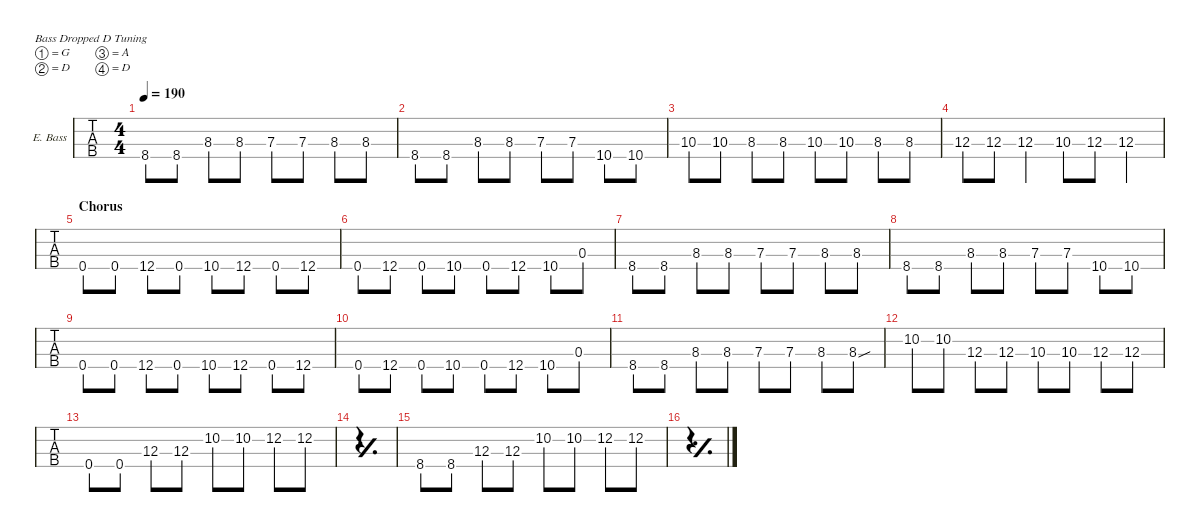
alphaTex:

\defaultSystemsLayout 4
\hideDynamics
\bracketExtendMode nobrackets
\firstSystemTrackNameOrientation horizontal
\track ("Ele. Bass" "E. Bass") {defaultSystemsLayout 4 instrument electricbassfinger}
\staff {tabs}
\tuning (G2 D2 A1 D1)
\ts (4 4)
\tempo 190
\clef f4
\scale
0.284855
\ks dminor
8.4{acc b}.8{dy f} 8.4{acc b}.8 8.3{acc forcenatural}.8 8.3{acc forcenatural}.8 7.3{acc forcenatural}.8 7.3{acc forcenatural}.8 8.3{acc forcenatural}.8 8.3{acc forcenatural}.8 |
\scale
0.238382 8.4{acc b}.8 8.4{acc b}.8 8.3{acc forcenatural}.8 8.3{acc forcenatural}.8 7.3{acc forcenatural}.8 7.3{acc forcenatural}.8 10.4{acc forcenatural}.8 10.4{acc forcenatural}.8 |
\scale
0.238381 10.3{acc forcenatural}.8 10.3{acc forcenatural}.8 8.3{acc forcenatural}.8 8.3{acc forcenatural}.8 10.3{acc forcenatural}.8 10.3{acc forcenatural}.8 8.3{acc forcenatural}.8 8.3{acc forcenatural}.8 |
\scale
0.238382 12.3{acc forcenatural}.8 12.3{acc forcenatural}.8 12.3{acc forcenatural}.4 10.3{acc forcenatural}.8 12.3{acc forcenatural}.8 12.3{acc forcenatural}.4 |
\section ("" "Chorus")
\scale
0.28514 0.4{acc forcenatural}.8 0.4{acc forcenatural}.8 12.4{acc forcenatural}.8 0.4{acc forcenatural}.8 10.4{acc forcenatural}.8 12.4{acc forcenatural}.8 0.4{acc forcenatural}.8 12.4{acc forcenatural}.8 |
\scale
0.238098 0.4{acc forcenatural}.8 12.4{acc forcenatural}.8 0.4{acc forcenatural}.8 10.4{acc forcenatural}.8 0.4{acc forcenatural}.8 12.4{acc forcenatural}.8 10.4{acc forcenatural}.8 0.3{acc forcenatural}.8 |
\scale
0.238382 8.4{acc b}.8 8.4{acc b}.8 8.3{acc forcenatural}.8 8.3{acc forcenatural}.8 7.3{acc forcenatural}.8 7.3{acc forcenatural}.8 8.3{acc forcenatural}.8 8.3{acc forcenatural}.8 |
\scale
0.238381 8.4{acc b}.8 8.4{acc b}.8 8.3{acc forcenatural}.8 8.3{acc forcenatural}.8 7.3{acc forcenatural}.8 7.3{acc forcenatural}.8 10.4{acc forcenatural}.8 10.4{acc forcenatural}.8 |
\scale
0.28514 0.4{acc forcenatural}.8 0.4{acc forcenatural}.8 12.4{acc forcenatural}.8 0.4{acc forcenatural}.8 10.4{acc forcenatural}.8 12.4{acc forcenatural}.8 0.4{acc forcenatural}.8 12.4{acc forcenatural}.8 |
\scale
0.238097 0.4{acc forcenatural}.8 12.4{acc forcenatural}.8 0.4{acc forcenatural}.8 10.4{acc forcenatural}.8 0.4{acc forcenatural}.8 12.4{acc forcenatural}.8 10.4{acc forcenatural}.8 0.3{acc forcenatural}.8 |
\scale
0.238097 8.4{acc b}.8 8.4{acc b}.8 8.3{acc forcenatural}.8 8.3{acc forcenatural}.8 7.3{acc forcenatural}.8 7.3{acc forcenatural}.8 8.3{acc forcenatural}.8 8.3{sou acc forcenatural}.8 |
\scale
0.238666 10.2{acc forcenatural}.8 10.2{acc forcenatural}.8 12.3{acc forcenatural}.8 12.3{acc forcenatural}.8 10.3{acc forcenatural}.8 10.3{acc forcenatural}.8 12.3{acc forcenatural}.8 12.3{acc forcenatural}.8 |
\scale
0.28514 0.4{acc forcenatural}.8 0.4{acc forcenatural}.8 12.3{acc forcenatural}.8 12.3{acc forcenatural}.8 10.2{acc forcenatural}.8 10.2{acc forcenatural}.8 12.2{acc forcenatural}.8 12.2{acc forcenatural}.8 |
\simile simple
\scale
0.238097 |
\simile none
\scale
0.238381 8.4{acc b}.8 8.4{acc b}.8 12.3{acc forcenatural}.8 12.3{acc forcenatural}.8 10.2{acc forcenatural}.8 10.2{acc forcenatural}.8 12.2{acc forcenatural}.8 12.2{acc forcenatural}.8 |
\simile simple
\scale
0.238381
